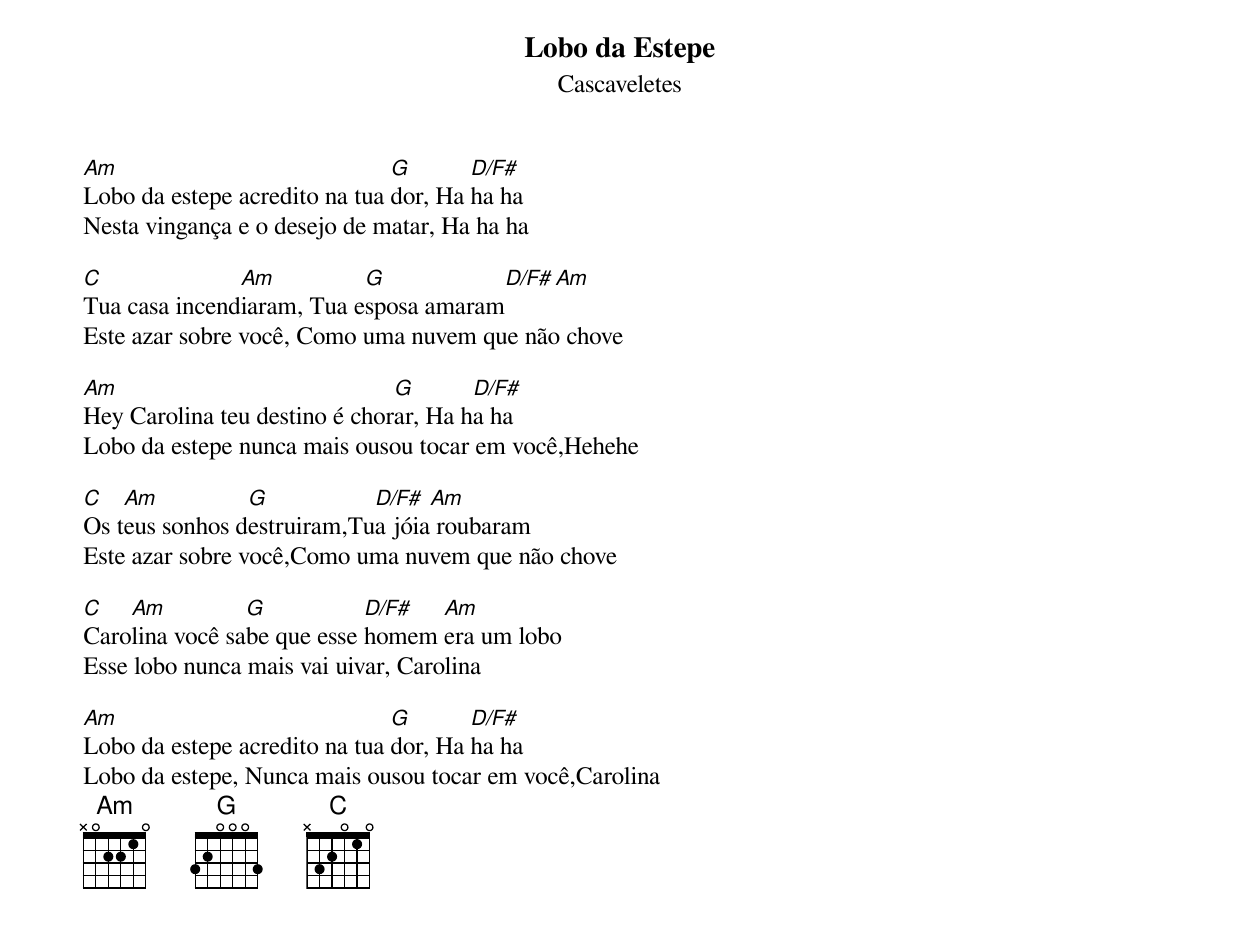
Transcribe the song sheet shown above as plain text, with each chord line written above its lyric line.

Lobo da Estepe
Cascaveletes

Am                             G       D/F#
Lobo da estepe acredito na tua dor, Ha ha ha
Nesta vingança e o desejo de matar, Ha ha ha

C              Am          G           D/F#  Am
Tua casa incendiaram, Tua esposa amaram
Este azar sobre você, Como uma nuvem que não chove

Am                             G       D/F#
Hey Carolina teu destino é chorar, Ha ha ha
Lobo da estepe nunca mais ousou tocar em você,Hehehe

C   Am          G           D/F#  Am
Os teus sonhos destruiram,Tua jóia roubaram
Este azar sobre você,Como uma nuvem que não chove

C   Am          G           D/F#  Am
Carolina você sabe que esse homem era um lobo
Esse lobo nunca mais vai uivar, Carolina

Am                             G       D/F#
Lobo da estepe acredito na tua dor, Ha ha ha
Lobo da estepe, Nunca mais ousou tocar em você,Carolina
